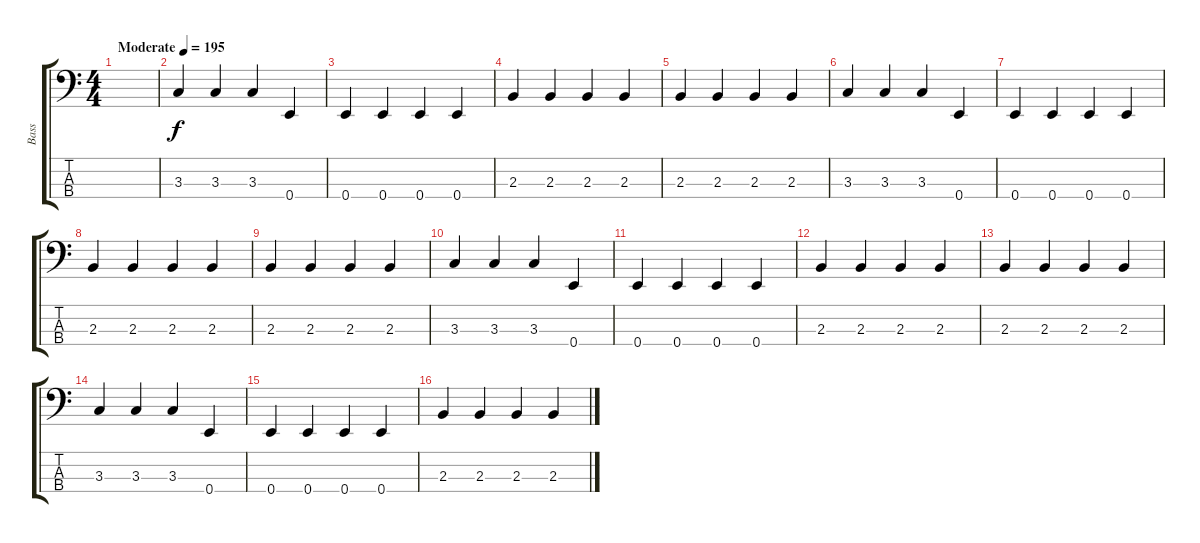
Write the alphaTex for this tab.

\track ("Bass" "Bass") {instrument electricbassfinger}
\staff {score tabs}
\tuning (G2 D2 A1 E1) {hide}
\ts (4 4)
\tempo (195 "Moderate")
\clef f4
\ks c
|
3.3.4 3.3.4 3.3.4 0.4.4 |
0.4.4 0.4.4 0.4.4 0.4.4 |
2.3.4 2.3.4 2.3.4 2.3.4 |
2.3.4 2.3.4 2.3.4 2.3.4 |
3.3.4 3.3.4 3.3.4 0.4.4 |
0.4.4 0.4.4 0.4.4 0.4.4 |
2.3.4 2.3.4 2.3.4 2.3.4 |
2.3.4 2.3.4 2.3.4 2.3.4 |
3.3.4 3.3.4 3.3.4 0.4.4 |
0.4.4 0.4.4 0.4.4 0.4.4 |
2.3.4 2.3.4 2.3.4 2.3.4 |
2.3.4 2.3.4 2.3.4 2.3.4 |
3.3.4 3.3.4 3.3.4 0.4.4 |
0.4.4 0.4.4 0.4.4 0.4.4 |
2.3.4 2.3.4 2.3.4 2.3.4
